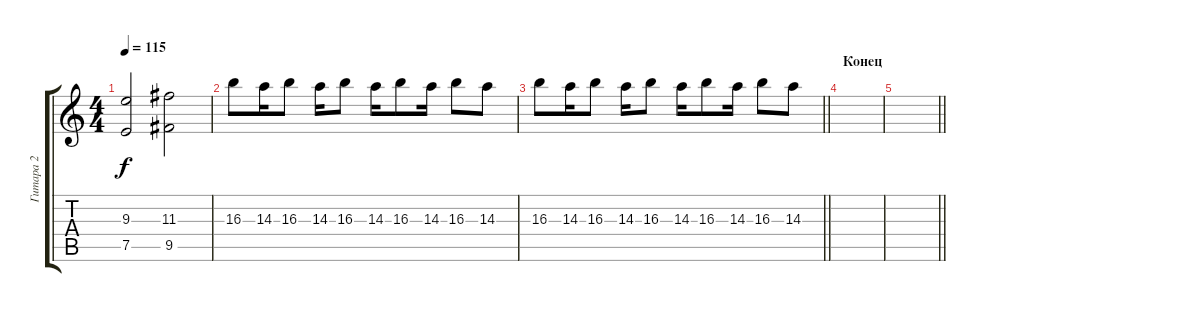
\track ("Гитара 2" "Гитара 2") {instrument distortionguitar}
\staff {score tabs}
\tuning (E4 B3 G3 D3 A2 E2) {hide}
\ts (4 4)
\tempo 115
\clef g2
\ks c
(9.3 7.5).2{dy f} (11.3 9.5).2 |
16.3.8 14.3.16 16.3.8 14.3.16 16.3.8 14.3.16 16.3.8 14.3.16 16.3.8 14.3.8 |
\barLineRight lightlight
16.3.8 14.3.16 16.3.8 14.3.16 16.3.8 14.3.16 16.3.8 14.3.16 16.3.8 14.3.8 |
\section ("" "Конец")
|
\barLineRight lightlight
